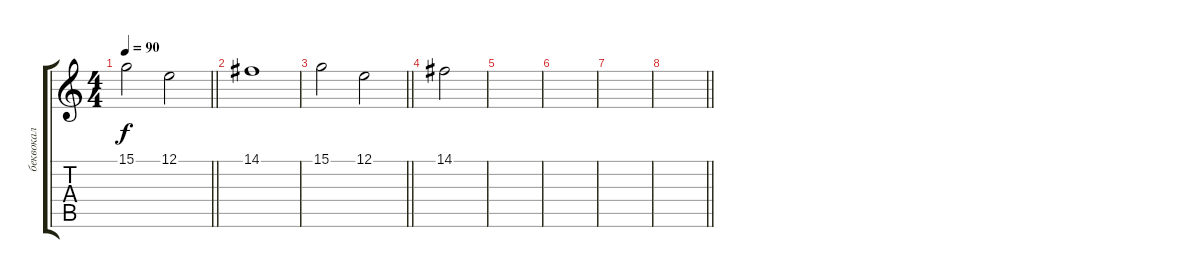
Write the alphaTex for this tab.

\track ("беквокал" "беквокал") {instrument stringensemble1}
\staff {score tabs}
\tuning (E4 B3 G3 D3 A2 E2) {hide}
\ts (4 4)
\tempo 90
\clef g2
\barLineRight lightlight
\ks c
15.1.2{dy f} 12.1.2 |
14.1.1 |
\barLineRight lightlight
15.1.2 12.1.2 |
14.1.2 |
|
|
|
\barLineRight lightlight
